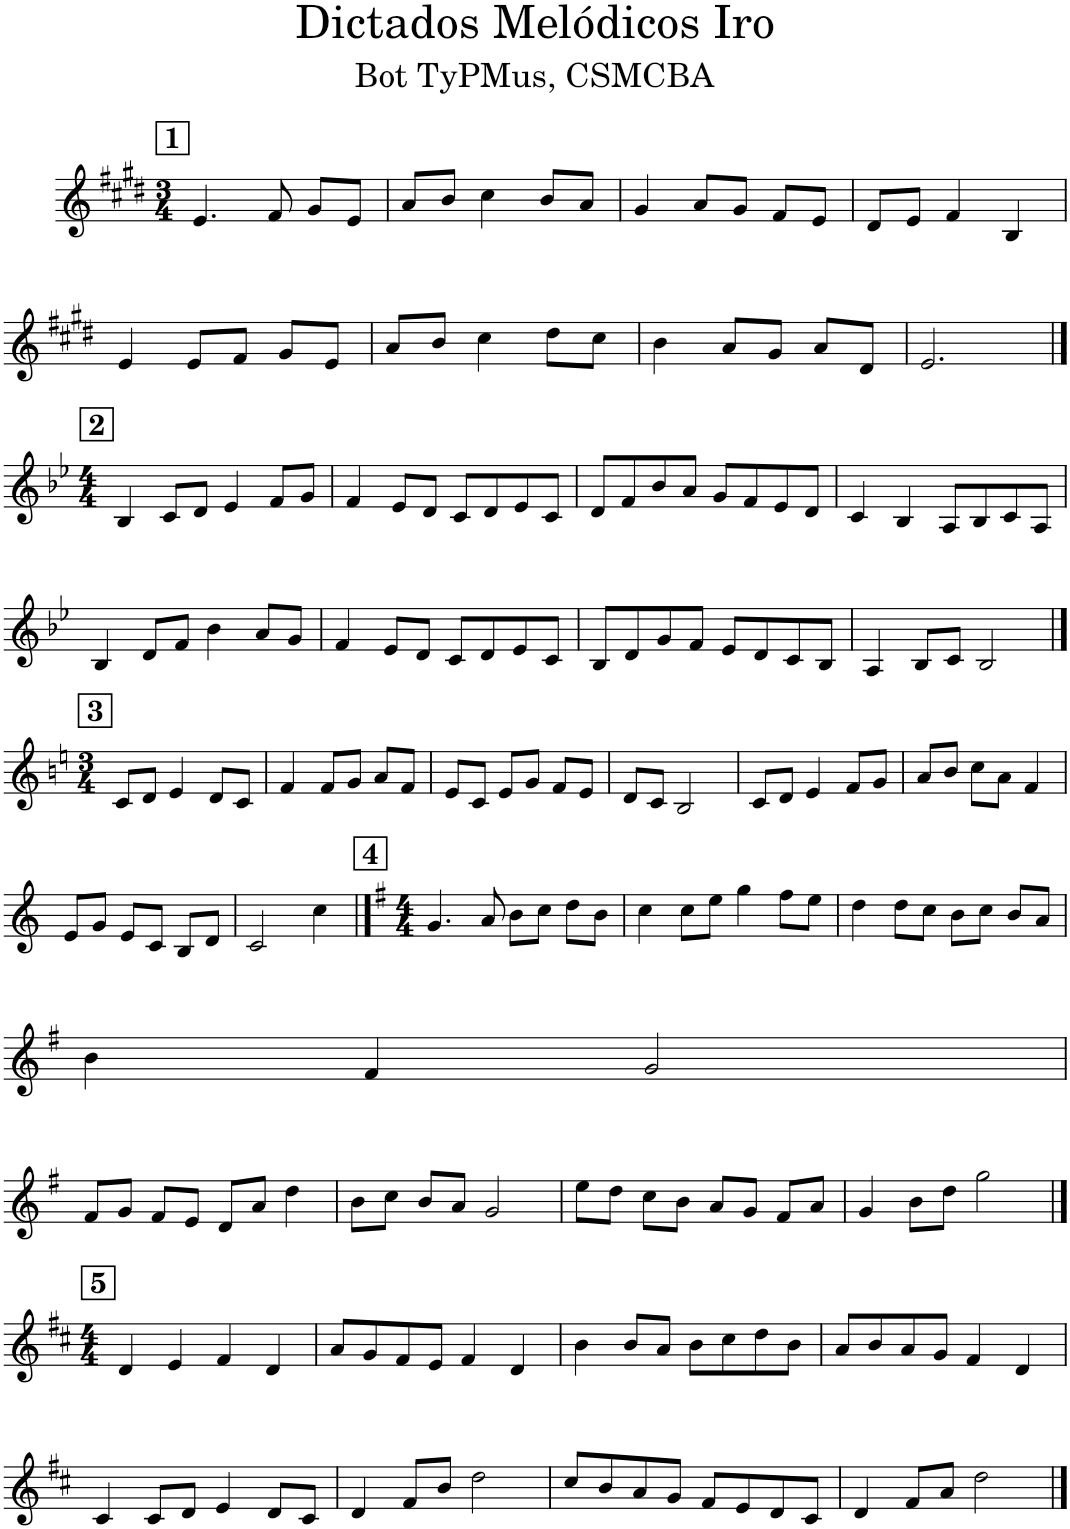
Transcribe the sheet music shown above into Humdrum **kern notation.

**kern
*part1
*staff1
*I"Piano
*I'Pno.
*clefG2
*k[f#c#g#d#]
*M3/4
!!LO:REH:place=s1:a:B:cj:fs=14:t=1
=1
4.e/
8f#/
8g#/L
8e/J
=2
8a/L
8b/J
4cc#\
8b/L
8a/J
=3
4g#/
8a/L
8g#/J
8f#/L
8e/J
=4
8d#/L
8e/J
4f#/
4B/
!!LO:LB:g=z
=5
4e/
8e/L
8f#/J
8g#/L
8e/J
=6
8a/L
8b/J
4cc#\
8dd#\L
8cc#\J
=7
4b\
8a/L
8g#/J
8a/L
8d#/J
=8
2.e/
!!LO:LB:g=z
!!LO:REH:place=s1:a:B:cj:fs=14:t=2
==9
*k[b-e-]
*M4/4
4B-/
8c/L
8d/J
4e-/
8f/L
8g/J
=10
4f/
8e-/L
8d/J
8c/L
8d/
8e-/
8c/J
=11
8d/L
8f/
8b-/
8a/J
8g/L
8f/
8e-/
8d/J
=12
4c/
4B-/
8A/L
8B-/
8c/
8A/J
!!LO:LB:g=z
=13
4B-/
8d/L
8f/J
4b-\
8a/L
8g/J
=14
4f/
8e-/L
8d/J
8c/L
8d/
8e-/
8c/J
=15
8B-/L
8d/
8g/
8f/J
8e-/L
8d/
8c/
8B-/J
=16
4A/
8B-/L
8c/J
2B-/
!!LO:LB:g=z
!!LO:REH:place=s1:a:B:cj:fs=14:t=3
==17
*k[]
*M3/4
8c/L
8d/J
4e/
8d/L
8c/J
=18
4f/
8f/L
8g/J
8a/L
8f/J
=19
8e/L
8c/J
8e/L
8g/J
8f/L
8e/J
=20
8d/L
8c/J
2B/
=21
8c/L
8d/J
4e/
8f/L
8g/J
=22
8a/L
8b/J
8cc\L
8a\J
4f/
!!LO:LB:g=z
=23
8e/L
8g/J
8e/L
8c/J
8B/L
8d/J
=24
2c/
4cc\
!!LO:REH:place=s1:a:B:cj:fs=14:t=4
==25
*k[f#]
*M4/4
4.g/
8a/
8b\L
8cc\J
8dd\L
8b\J
=26
4cc\
8cc\L
8ee\J
4gg\
8ff#\L
8ee\J
=27
4dd\
8dd\L
8cc\J
8b\L
8cc\J
8b/L
8a/J
!!LO:LB:g=z
=28
4b\
4f#/
2g/
!!LO:LB:g=z
=29
8f#/L
8g/J
8f#/L
8e/J
8d/L
8a/J
4dd\
=30
8b\L
8cc\J
8b/L
8a/J
2g/
=31
8ee\L
8dd\J
8cc\L
8b\J
8a/L
8g/J
8f#/L
8a/J
=32
4g/
8b\L
8dd\J
2gg\
!!LO:LB:g=z
!!LO:REH:place=s1:a:B:cj:fs=14:t=5
==33
*k[f#c#]
*M4/4
4d/
4e/
4f#/
4d/
=34
8a/L
8g/
8f#/
8e/J
4f#/
4d/
=35
4b\
8b/L
8a/J
8b\L
8cc#\
8dd\
8b\J
=36
8a/L
8b/
8a/
8g/J
4f#/
4d/
!!LO:LB:g=z
=37
4c#/
8c#/L
8d/J
4e/
8d/L
8c#/J
=38
4d/
8f#/L
8b/J
2dd\
=39
8cc#/L
8b/
8a/
8g/J
8f#/L
8e/
8d/
8c#/J
=40
4d/
8f#/L
8a/J
2dd\
==
*-
